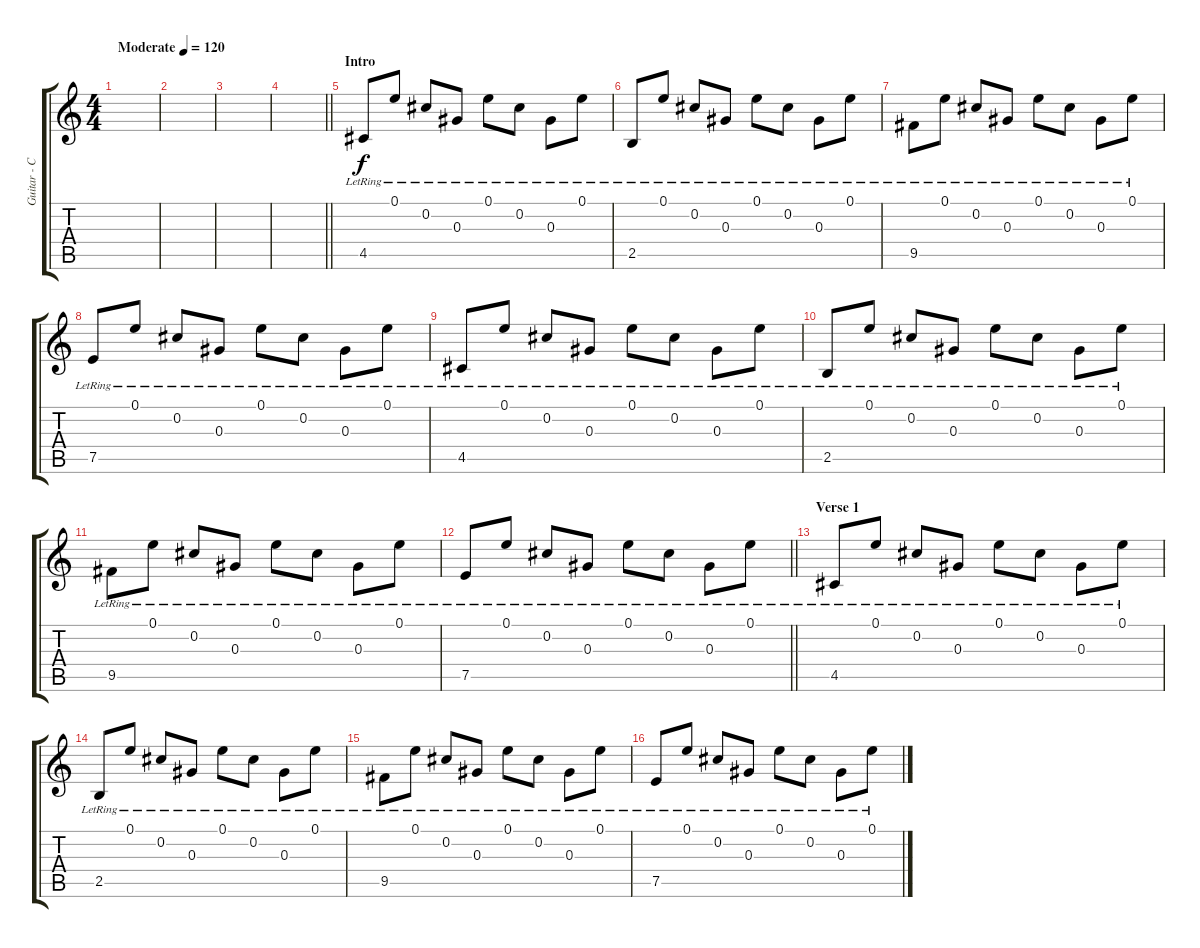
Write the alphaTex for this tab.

\track ("Guitar - Clean" "Guitar - C") {instrument acousticguitarsteel}
\staff {score tabs}
\tuning (E4 Db4 Ab3 D3 A2 E2) {hide}
\ts (4 4)
\tempo (120 "Moderate")
\clef g2
\ks c
|
|
|
\barLineRight lightlight
|
\section ("" "Intro")
4.5{lr}.8 0.1{lr}.8 0.2{lr}.8 0.3{lr}.8 0.1{lr}.8 0.2{lr}.8 0.3{lr}.8 0.1{lr}.8 |
2.5{lr}.8 0.1{lr}.8 0.2{lr}.8 0.3{lr}.8 0.1{lr}.8 0.2{lr}.8 0.3{lr}.8 0.1{lr}.8 |
9.5{lr}.8 0.1{lr}.8 0.2{lr}.8 0.3{lr}.8 0.1{lr}.8 0.2{lr}.8 0.3{lr}.8 0.1{lr}.8 |
7.5{lr}.8 0.1{lr}.8 0.2{lr}.8 0.3{lr}.8 0.1{lr}.8 0.2{lr}.8 0.3{lr}.8 0.1{lr}.8 |
4.5{lr}.8 0.1{lr}.8 0.2{lr}.8 0.3{lr}.8 0.1{lr}.8 0.2{lr}.8 0.3{lr}.8 0.1{lr}.8 |
2.5{lr}.8 0.1{lr}.8 0.2{lr}.8 0.3{lr}.8 0.1{lr}.8 0.2{lr}.8 0.3{lr}.8 0.1{lr}.8 |
9.5{lr}.8 0.1{lr}.8 0.2{lr}.8 0.3{lr}.8 0.1{lr}.8 0.2{lr}.8 0.3{lr}.8 0.1{lr}.8 |
\barLineRight lightlight
7.5{lr}.8 0.1{lr}.8 0.2{lr}.8 0.3{lr}.8 0.1{lr}.8 0.2{lr}.8 0.3{lr}.8 0.1{lr}.8 |
\section ("" "Verse 1")
4.5{lr}.8 0.1{lr}.8 0.2{lr}.8 0.3{lr}.8 0.1{lr}.8 0.2{lr}.8 0.3{lr}.8 0.1{lr}.8 |
2.5{lr}.8 0.1{lr}.8 0.2{lr}.8 0.3{lr}.8 0.1{lr}.8 0.2{lr}.8 0.3{lr}.8 0.1{lr}.8 |
9.5{lr}.8 0.1{lr}.8 0.2{lr}.8 0.3{lr}.8 0.1{lr}.8 0.2{lr}.8 0.3{lr}.8 0.1{lr}.8 |
7.5{lr}.8 0.1{lr}.8 0.2{lr}.8 0.3{lr}.8 0.1{lr}.8 0.2{lr}.8 0.3{lr}.8 0.1{lr}.8
